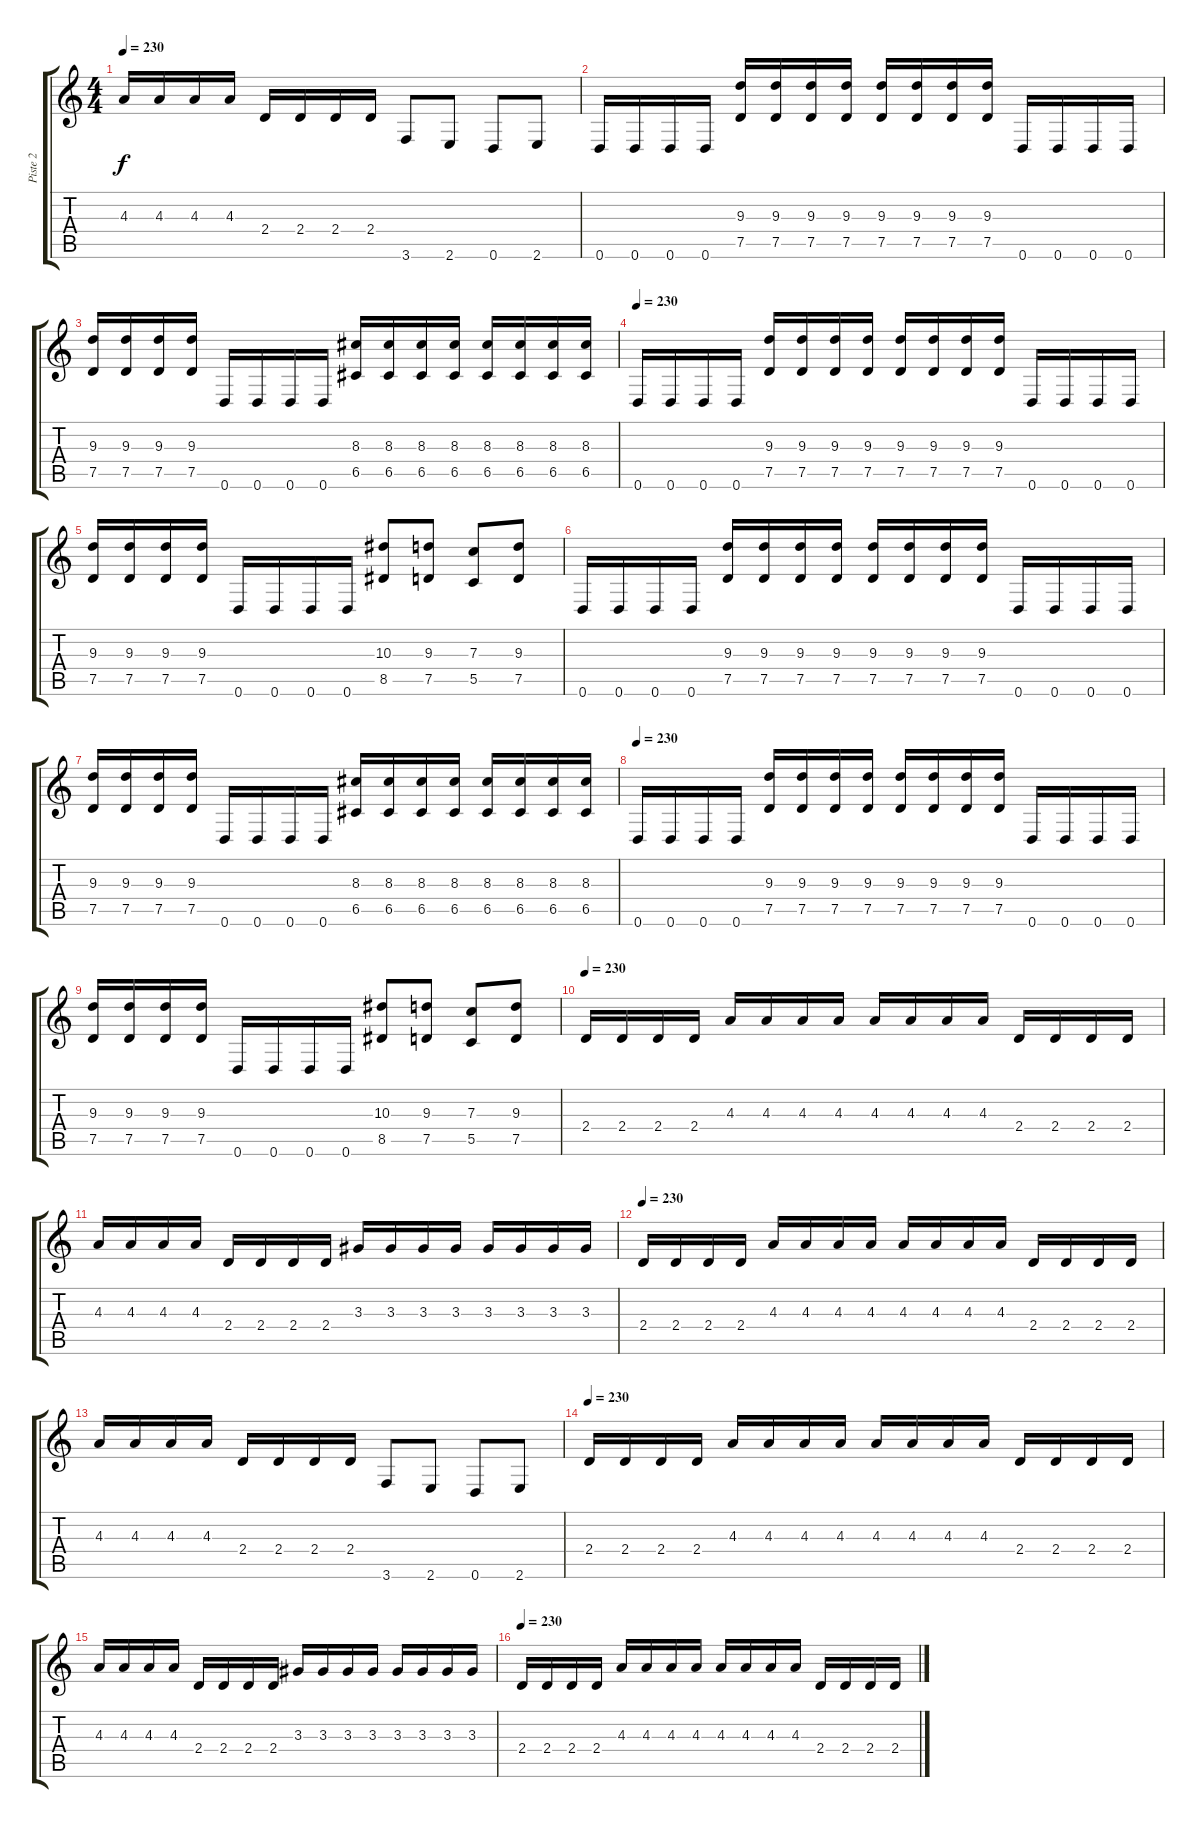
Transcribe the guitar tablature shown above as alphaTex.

\track ("Piste 2" "Piste 2") {instrument distortionguitar}
\staff {score tabs}
\tuning (D4 A3 F3 C3 G2 D2) {hide}
\ts (4 4)
\tempo 230
\clef g2
\ks c
4.3.16{dy f} 4.3.16 4.3.16 4.3.16 2.4.16 2.4.16 2.4.16 2.4.16 3.6.8 2.6.8 0.6.8 2.6.8 |
0.6.16 0.6.16 0.6.16 0.6.16 (9.3 7.5).16 (9.3 7.5).16 (9.3 7.5).16 (9.3 7.5).16 (9.3 7.5).16 (9.3 7.5).16 (9.3 7.5).16 (9.3 7.5).16 0.6.16 0.6.16 0.6.16 0.6.16 |
(9.3 7.5).16 (9.3 7.5).16 (9.3 7.5).16 (9.3 7.5).16 0.6.16 0.6.16 0.6.16 0.6.16 (8.3 6.5).16 (8.3 6.5).16 (8.3 6.5).16 (8.3 6.5).16 (8.3 6.5).16 (8.3 6.5).16 (8.3 6.5).16 (8.3 6.5).16 |
\tempo 230
0.6.16 0.6.16 0.6.16 0.6.16 (9.3 7.5).16 (9.3 7.5).16 (9.3 7.5).16 (9.3 7.5).16 (9.3 7.5).16 (9.3 7.5).16 (9.3 7.5).16 (9.3 7.5).16 0.6.16 0.6.16 0.6.16 0.6.16 |
(9.3 7.5).16 (9.3 7.5).16 (9.3 7.5).16 (9.3 7.5).16 0.6.16 0.6.16 0.6.16 0.6.16 (10.3 8.5).8 (9.3 7.5).8 (7.3 5.5).8 (9.3 7.5).8 |
0.6.16 0.6.16 0.6.16 0.6.16 (9.3 7.5).16 (9.3 7.5).16 (9.3 7.5).16 (9.3 7.5).16 (9.3 7.5).16 (9.3 7.5).16 (9.3 7.5).16 (9.3 7.5).16 0.6.16 0.6.16 0.6.16 0.6.16 |
(9.3 7.5).16 (9.3 7.5).16 (9.3 7.5).16 (9.3 7.5).16 0.6.16 0.6.16 0.6.16 0.6.16 (8.3 6.5).16 (8.3 6.5).16 (8.3 6.5).16 (8.3 6.5).16 (8.3 6.5).16 (8.3 6.5).16 (8.3 6.5).16 (8.3 6.5).16 |
\tempo 230
0.6.16 0.6.16 0.6.16 0.6.16 (9.3 7.5).16 (9.3 7.5).16 (9.3 7.5).16 (9.3 7.5).16 (9.3 7.5).16 (9.3 7.5).16 (9.3 7.5).16 (9.3 7.5).16 0.6.16 0.6.16 0.6.16 0.6.16 |
(9.3 7.5).16 (9.3 7.5).16 (9.3 7.5).16 (9.3 7.5).16 0.6.16 0.6.16 0.6.16 0.6.16 (10.3 8.5).8 (9.3 7.5).8 (7.3 5.5).8 (9.3 7.5).8 |
\tempo 230
2.4.16 2.4.16 2.4.16 2.4.16 4.3.16 4.3.16 4.3.16 4.3.16 4.3.16 4.3.16 4.3.16 4.3.16 2.4.16 2.4.16 2.4.16 2.4.16 |
4.3.16 4.3.16 4.3.16 4.3.16 2.4.16 2.4.16 2.4.16 2.4.16 3.3.16 3.3.16 3.3.16 3.3.16 3.3.16 3.3.16 3.3.16 3.3.16 |
\tempo 230
2.4.16 2.4.16 2.4.16 2.4.16 4.3.16 4.3.16 4.3.16 4.3.16 4.3.16 4.3.16 4.3.16 4.3.16 2.4.16 2.4.16 2.4.16 2.4.16 |
4.3.16 4.3.16 4.3.16 4.3.16 2.4.16 2.4.16 2.4.16 2.4.16 3.6.8 2.6.8 0.6.8 2.6.8 |
\tempo 230
2.4.16 2.4.16 2.4.16 2.4.16 4.3.16 4.3.16 4.3.16 4.3.16 4.3.16 4.3.16 4.3.16 4.3.16 2.4.16 2.4.16 2.4.16 2.4.16 |
4.3.16 4.3.16 4.3.16 4.3.16 2.4.16 2.4.16 2.4.16 2.4.16 3.3.16 3.3.16 3.3.16 3.3.16 3.3.16 3.3.16 3.3.16 3.3.16 |
\tempo 230
2.4.16 2.4.16 2.4.16 2.4.16 4.3.16 4.3.16 4.3.16 4.3.16 4.3.16 4.3.16 4.3.16 4.3.16 2.4.16 2.4.16 2.4.16 2.4.16
